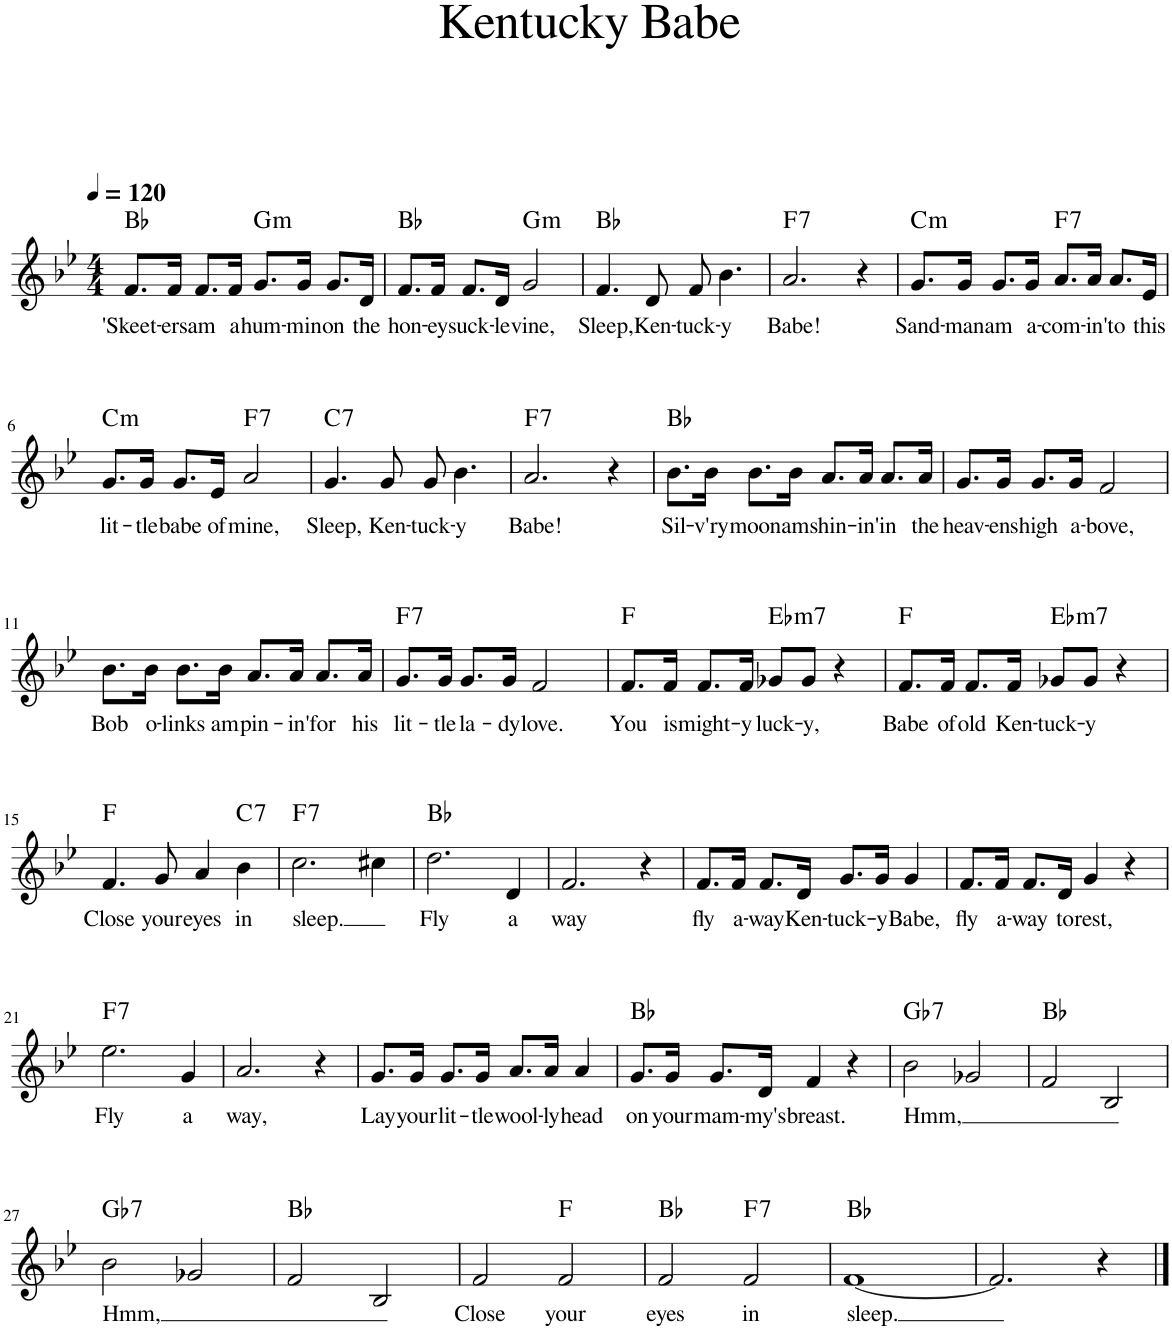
**kern	**text	**harte
*part1	*part1	*part1
*staff1	*staff1	*
*I"Piano	*	*
*I'Pno.	*	*
*clefG2	*	*
*k[b-e-]	*	*
*M4/4	*	*
*MM120	*	*
=1	=1	=1
!	!LO:LY:b	!
8.f/L	'Skeet-	Bb:maj
!	!LO:LY:b	!
16f/Jk	-ers	.
!	!LO:LY:b	!
8.f/L	am	.
!	!LO:LY:b	!
16f/Jk	a	.
!	!LO:LY:b	!LO:H:kt=m
8.g/L	hum-	G:min
!	!LO:LY:b	!
16g/Jk	-min	.
!	!LO:LY:b	!
8.g/L	on	.
!	!LO:LY:b	!
16d/Jk	the	.
=2	=2	=2
!	!LO:LY:b	!
8.f/L	hon-	Bb:maj
!	!LO:LY:b	!
16f/Jk	-ey	.
!	!LO:LY:b	!
8.f/L	suck-	.
!	!LO:LY:b	!
16d/Jk	-le	.
!	!LO:LY:b	!LO:H:kt=m
2g/	vine,	G:min
=3	=3	=3
!	!LO:LY:b	!
4.f/	Sleep,	Bb:maj
!	!LO:LY:b	!
8d/	Ken-	.
!	!LO:LY:b	!
8f/	-tuck-	.
!	!LO:LY:b	!
4.b-\	-y	.
=4	=4	=4
!	!LO:LY:b	!LO:H:kt=7
2.a/	Babe!	F:7
4r	.	.
=5	=5	=5
!	!LO:LY:b	!LO:H:kt=m
8.g/L	Sand-	C:min
!	!LO:LY:b	!
16g/Jk	-man	.
!	!LO:LY:b	!
8.g/L	am	.
!	!LO:LY:b	!
16g/Jk	a-	.
!	!LO:LY:b	!LO:H:kt=7
8.a/L	-com-	F:7
!	!LO:LY:b	!
16a/Jk	-in'	.
!	!LO:LY:b	!
8.a/L	to	.
!	!LO:LY:b	!
16e-/Jk	this	.
!!LO:LB:g=z
=6	=6	=6
!	!LO:LY:b	!LO:H:kt=m
8.g/L	lit-	C:min
!	!LO:LY:b	!
16g/Jk	-tle	.
!	!LO:LY:b	!
8.g/L	babe	.
!	!LO:LY:b	!
16e-/Jk	of	.
!	!LO:LY:b	!LO:H:kt=7
2a/	mine,	F:7
=7	=7	=7
!	!LO:LY:b	!LO:H:kt=7
4.g/	Sleep,	C:7
!	!LO:LY:b	!
8g/	Ken-	.
!	!LO:LY:b	!
8g/	-tuck-	.
!	!LO:LY:b	!
4.b-\	-y	.
=8	=8	=8
!	!LO:LY:b	!LO:H:kt=7
2.a/	Babe!	F:7
4r	.	.
=9	=9	=9
!	!LO:LY:b	!
8.b-\L	Sil-	Bb:maj
!	!LO:LY:b	!
16b-\Jk	-v'ry	.
!	!LO:LY:b	!
8.b-\L	moon	.
!	!LO:LY:b	!
16b-\Jk	am	.
!	!LO:LY:b	!
8.a/L	shin-	.
!	!LO:LY:b	!
16a/Jk	-in'	.
!	!LO:LY:b	!
8.a/L	in	.
!	!LO:LY:b	!
16a/Jk	the	.
=10	=10	=10
!	!LO:LY:b	!
8.g/L	heav-	.
!	!LO:LY:b	!
16g/Jk	-ens	.
!	!LO:LY:b	!
8.g/L	high	.
!	!LO:LY:b	!
16g/Jk	a-	.
!	!LO:LY:b	!
2f/	-bove,	.
!!LO:LB:g=z
=11	=11	=11
!	!LO:LY:b	!
8.b-\L	Bob	.
!	!LO:LY:b	!
16b-\Jk	o-	.
!	!LO:LY:b	!
8.b-\L	-links	.
!	!LO:LY:b	!
16b-\Jk	am	.
!	!LO:LY:b	!
8.a/L	pin-	.
!	!LO:LY:b	!
16a/Jk	-in'	.
!	!LO:LY:b	!
8.a/L	for	.
!	!LO:LY:b	!
16a/Jk	his	.
=12	=12	=12
!	!LO:LY:b	!LO:H:kt=7
8.g/L	lit-	F:7
!	!LO:LY:b	!
16g/Jk	-tle	.
!	!LO:LY:b	!
8.g/L	la-	.
!	!LO:LY:b	!
16g/Jk	-dy	.
!	!LO:LY:b	!
2f/	love.	.
=13	=13	=13
!	!LO:LY:b	!
8.f/L	You	F:maj
!	!LO:LY:b	!
16f/Jk	is	.
!	!LO:LY:b	!
8.f/L	might-	.
!	!LO:LY:b	!
16f/Jk	-y	.
!	!LO:LY:b	!LO:H:kt=m7
8g-X/L	luck-	Eb:min7
!	!LO:LY:b	!
8g-/J	-y,	.
4r	.	.
=14	=14	=14
!	!LO:LY:b	!
8.f/L	Babe	F:maj
!	!LO:LY:b	!
16f/Jk	of	.
!	!LO:LY:b	!
8.f/L	old	.
!	!LO:LY:b	!
16f/Jk	Ken-	.
!	!LO:LY:b	!LO:H:kt=m7
8g-X/L	-tuck-	Eb:min7
!	!LO:LY:b	!
8g-/J	-y	.
4r	.	.
!!LO:LB:g=z
=15	=15	=15
!	!LO:LY:b	!
4.f/	Close	F:maj
!	!LO:LY:b	!
8g/	your	.
!	!LO:LY:b	!
4a/	eyes	.
!	!LO:LY:b	!LO:H:kt=7
4b-\	in	C:7
=16	=16	=16
!	!LO:LY:b	!LO:H:kt=7
2.cc\	sleep.	F:7
4cc#X\	.	.
=17	=17	=17
!	!LO:LY:b	!
2.dd\	Fly	Bb:maj
!	!LO:LY:b	!
4d/	a	.
=18	=18	=18
!	!LO:LY:b	!
2.f/	way	.
4r	.	.
=19	=19	=19
!	!LO:LY:b	!
8.f/L	fly	.
!	!LO:LY:b	!
16f/Jk	a-	.
!	!LO:LY:b	!
8.f/L	-way	.
!	!LO:LY:b	!
16d/Jk	Ken-	.
!	!LO:LY:b	!
8.g/L	-tuck-	.
!	!LO:LY:b	!
16g/Jk	-y	.
!	!LO:LY:b	!
4g/	Babe,	.
=20	=20	=20
!	!LO:LY:b	!
8.f/L	fly	.
!	!LO:LY:b	!
16f/Jk	a-	.
!	!LO:LY:b	!
8.f/L	-way	.
!	!LO:LY:b	!
16d/Jk	to	.
!	!LO:LY:b	!
4g/	rest,	.
4r	.	.
!!LO:LB:g=z
=21	=21	=21
!	!LO:LY:b	!LO:H:kt=7
2.ee-\	Fly	F:7
!	!LO:LY:b	!
4g/	a	.
=22	=22	=22
!	!LO:LY:b	!
2.a/	way,	.
4r	.	.
=23	=23	=23
!	!LO:LY:b	!
8.g/L	Lay	.
!	!LO:LY:b	!
16g/Jk	your	.
!	!LO:LY:b	!
8.g/L	lit-	.
!	!LO:LY:b	!
16g/Jk	-tle	.
!	!LO:LY:b	!
8.a/L	wool-	.
!	!LO:LY:b	!
16a/Jk	-ly	.
!	!LO:LY:b	!
4a/	head	.
=24	=24	=24
!	!LO:LY:b	!
8.g/L	on	Bb:maj
!	!LO:LY:b	!
16g/Jk	your	.
!	!LO:LY:b	!
8.g/L	mam-	.
!	!LO:LY:b	!
16d/Jk	-my's	.
!	!LO:LY:b	!
4f/	breast.	.
4r	.	.
=25	=25	=25
!	!LO:LY:b	!LO:H:kt=7
2b-\	Hmm,	Gb:7
2g-X/	.	.
=26	=26	=26
2f/	.	Bb:maj
2B-/	.	.
!!LO:LB:g=z
=27	=27	=27
!	!LO:LY:b	!LO:H:kt=7
2b-\	Hmm,	Gb:7
2g-X/	.	.
=28	=28	=28
2f/	.	Bb:maj
2B-/	.	.
=29	=29	=29
!	!LO:LY:b	!
2f/	Close	.
!	!LO:LY:b	!
2f/	your	F:maj
=30	=30	=30
!	!LO:LY:b	!
2f/	eyes	Bb:maj
!	!LO:LY:b	!LO:H:kt=7
2f/	in	F:7
=31	=31	=31
!	!LO:LY:b	!
[1f	sleep.	Bb:maj
=32	=32	=32
2.f/]	.	.
4r	.	.
==	==	==
*-	*-	*-
